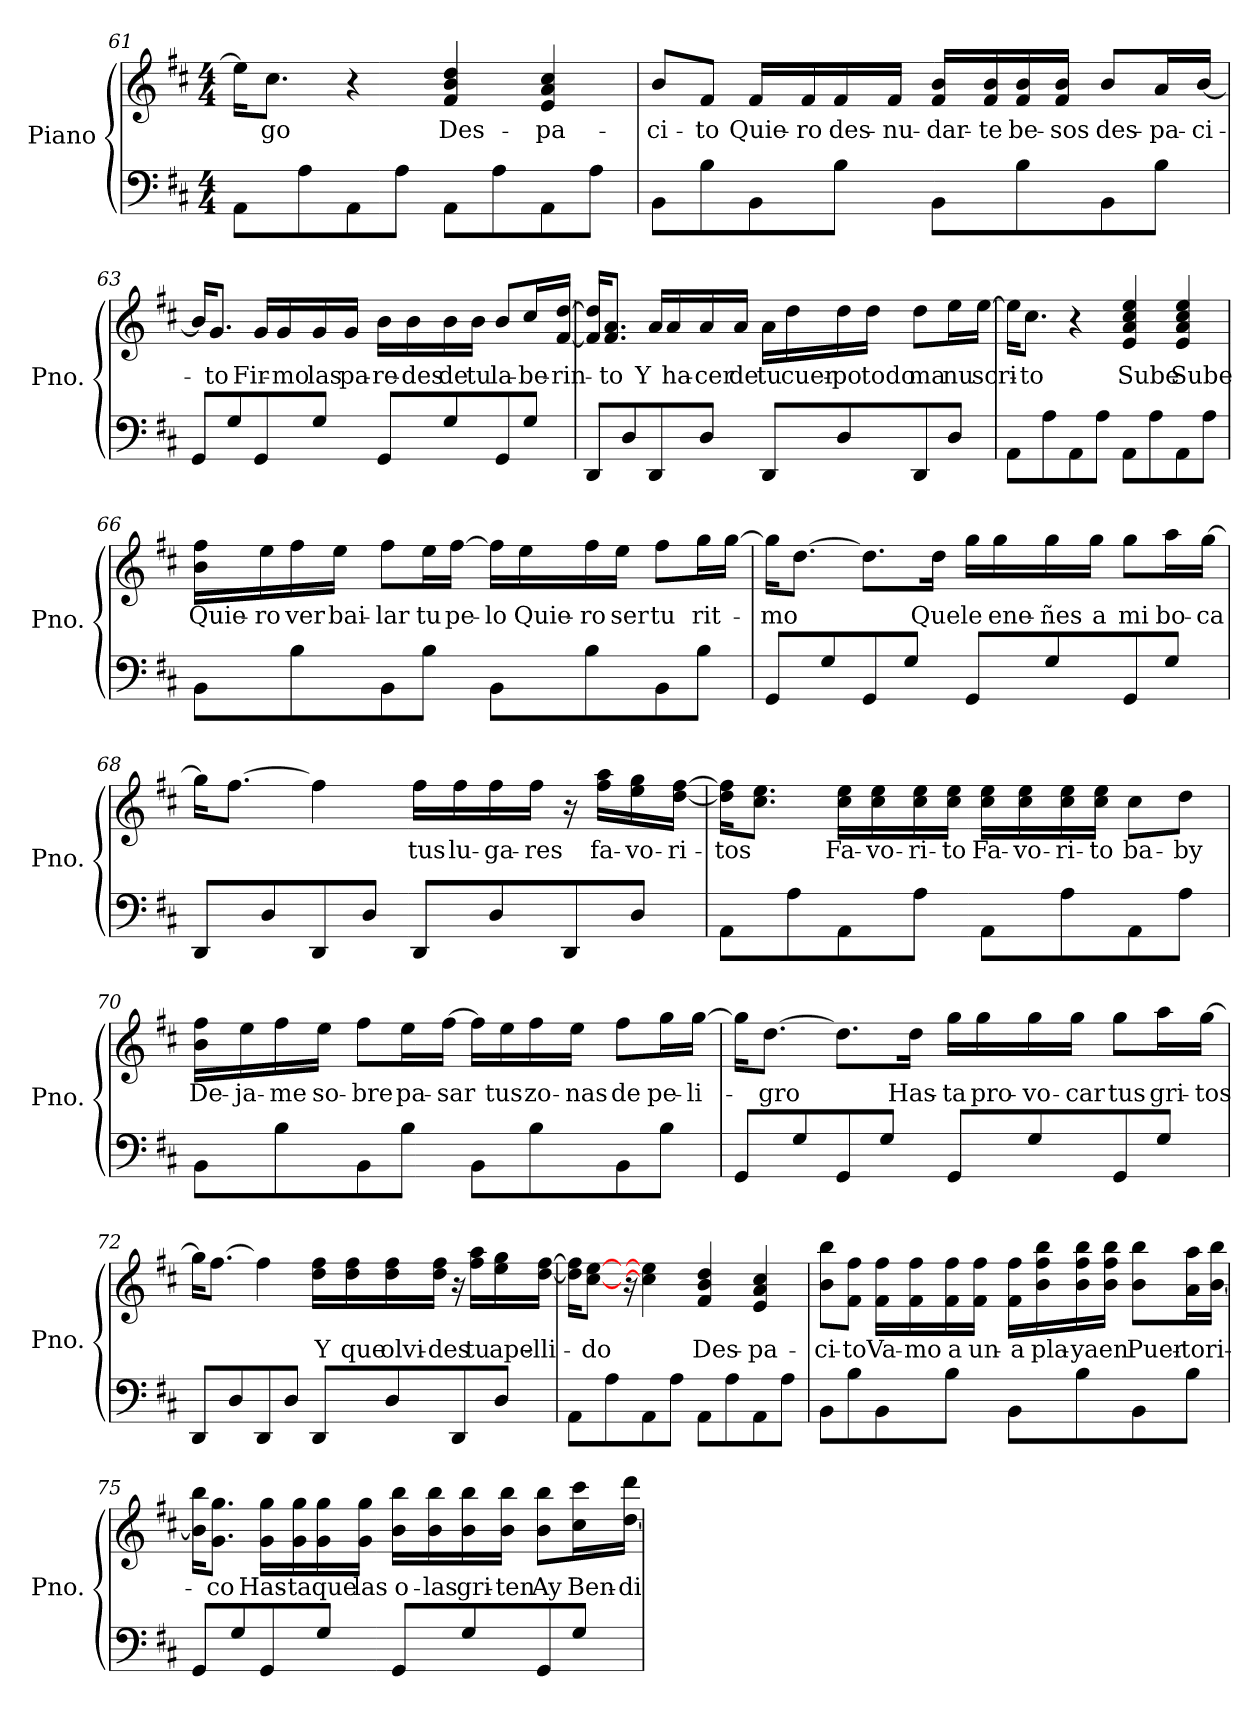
**kern	**kern	**text
*part1	*part1	*part1
*staff2	*staff1	*staff1
*I"Piano	*	*
*I'Pno.	*	*
*clefF4	*clefG2	*
*k[f#c#]	*k[f#c#]	*
*M4/4	*M4/4	*
=61	=61	=61
8AA\L	16ee\KL]	.
!	!	!LO:LY:b
.	8.cc#\J	go
8A\	.	.
8AA\	4r	.
8A\J	.	.
!	!	!LO:LY:b
8AA\L	4f#/ 4b/ 4dd/	Des-
8A\	.	.
!	!	!LO:LY:b
8AA\	4e/ 4a/ 4cc#/	-pa-
8A\J	.	.
!!LO:LB:g=z
=62	=62	=62
!	!	!LO:LY:b
8BB\L	8b/L	-ci-
!	!	!LO:LY:b
8B\	8f#/J	-to
!	!	!LO:LY:b
8BB\	16f#/LL	Quie-
!	!	!LO:LY:b
.	16f#/	-ro
!	!	!LO:LY:b
8B\J	16f#/	des-
!	!	!LO:LY:b
.	16f#/JJ	-nu-
!	!	!LO:LY:b
8BB\L	16f#/ 16b/LL	-dar-
!	!	!LO:LY:b
.	16f#/ 16b/	-te
!	!	!LO:LY:b
8B\	16f#/ 16b/	be-
!	!	!LO:LY:b
.	16f#/ 16b/JJ	-sos
!	!	!LO:LY:b
8BB\	8b/L	des-
!	!	!LO:LY:b
8B\J	16a/L	-pa-
!	!	!LO:LY:b
.	[16b/JJ	-ci-
!!LO:LB:g=z
=63	=63	=63
8GG/L	16b/KL]	.
!	!	!LO:LY:b
.	8.g/J	-to
8G/	.	.
!	!	!LO:LY:b
8GG/	16g/LL	Fir-
!	!	!LO:LY:b
.	16g/	-mo
!	!	!LO:LY:b
8G/J	16g/	las
!	!	!LO:LY:b
.	16g/JJ	pa-
!	!	!LO:LY:b
8GG/L	16b\LL	-re-
!	!	!LO:LY:b
.	16b\	-des
!	!	!LO:LY:b
8G/	16b\	de
!	!	!LO:LY:b
.	16b\JJ	tu
!	!	!LO:LY:b
8GG/	8b/L	la-
!	!	!LO:LY:b
8G/J	16cc#/L	-be-
!	!	!LO:LY:b
.	[16f#/ [16dd/JJ	-rin-
!!LO:PB:g=z
=64	=64	=64
8DD/L	16f#/] 16dd/]KL	.
!	!	!LO:LY:b
.	8.f#/ 8.a/J	-to
8D/	.	.
!	!	!LO:LY:b
8DD/	16a/LL	Y
!	!	!LO:LY:b
.	16a/	ha-
!	!	!LO:LY:b
8D/J	16a/	-cer
!	!	!LO:LY:b
.	16a/JJ	de
!	!	!LO:LY:b
8DD/L	16a\LL	tu
!	!	!LO:LY:b
.	16dd\	cuer-
!	!	!LO:LY:b
8D/	16dd\	-po
!	!	!LO:LY:b
.	16dd\JJ	todo
!	!	!LO:LY:b
8DD/	8dd\L	ma
!	!	!LO:LY:b
8D/J	16ee\L	nu
!	!	!LO:LY:b
.	[16ee\JJ	scri-
=65	=65	=65
8AA\L	16ee\KL]	.
!	!	!LO:LY:b
.	8.cc#\J	-to
8A\	.	.
8AA\	4r	.
8A\J	.	.
!	!	!LO:LY:b
8AA\L	4e/ 4a/ 4cc#/ 4ee/	Sube
8A\	.	.
!	!	!LO:LY:b
8AA\	4e/ 4a/ 4cc#/ 4ee/	Sube
8A\J	.	.
!!LO:LB:g=z
=66	=66	=66
!	!	!LO:LY:b
8BB\L	16b\ 16ff#\LL	Quie-
!	!	!LO:LY:b
.	16ee\	-ro
!	!	!LO:LY:b
8B\	16ff#\	ver
!	!	!LO:LY:b
.	16ee\JJ	bai-
!	!	!LO:LY:b
8BB\	8ff#\L	-lar
!	!	!LO:LY:b
8B\J	16ee\L	tu
!	!	!LO:LY:b
.	[16ff#\JJ	pe-
!	!	!LO:LY:b
8BB\L	16ff#\LL]	-lo
!	!	!LO:LY:b
.	16ee\	Quie-
!	!	!LO:LY:b
8B\	16ff#\	-ro
!	!	!LO:LY:b
.	16ee\JJ	ser
!	!	!LO:LY:b
8BB\	8ff#\L	tu
!	!	!LO:LY:b
8B\J	16gg\L	rit-
.	[16gg\JJ	.
!!LO:LB:g=z
=67	=67	=67
!	!	!LO:LY:b
8GG/L	16gg\KL]	-mo
.	[8.dd\J	.
8G/	.	.
8GG/	8.dd\L]	.
8G/J	.	.
!	!	!LO:LY:b
.	16dd\Jk	Que
!	!	!LO:LY:b
8GG/L	16gg\LL	le
!	!	!LO:LY:b
.	16gg\	ene-
!	!	!LO:LY:b
8G/	16gg\	-ñes
!	!	!LO:LY:b
.	16gg\JJ	a
!	!	!LO:LY:b
8GG/	8gg\L	mi
!	!	!LO:LY:b
8G/J	16aa\L	bo-
!	!	!LO:LY:b
.	[16gg\JJ	-ca
!!LO:LB:g=z
=68	=68	=68
8DD/L	16gg\KL]	.
.	[8.ff#\J	.
8D/	.	.
8DD/	4ff#\]	.
8D/J	.	.
!	!	!LO:LY:b
8DD/L	16ff#\LL	tus
!	!	!LO:LY:b
.	16ff#\	lu-
!	!	!LO:LY:b
8D/	16ff#\	-ga-
!	!	!LO:LY:b
.	16ff#\JJ	-res
8DD/	16r	.
!	!	!LO:LY:b
.	16ff#\ 16aa\LL	fa-
!	!	!LO:LY:b
8D/J	16ee\ 16gg\	-vo-
!	!	!LO:LY:b
.	[16dd\ [16ff#\JJ	-ri-
=69	=69	=69
!	!	!LO:LY:b
8AA\L	16dd\] 16ff#\]KL	-tos
.	8.cc#\ 8.ee\J	.
8A\	.	.
!	!	!LO:LY:b
8AA\	16cc#\ 16ee\LL	Fa-
!	!	!LO:LY:b
.	16cc#\ 16ee\	-vo-
!	!	!LO:LY:b
8A\J	16cc#\ 16ee\	-ri-
!	!	!LO:LY:b
.	16cc#\ 16ee\JJ	-to
!	!	!LO:LY:b
8AA\L	16cc#\ 16ee\LL	Fa-
!	!	!LO:LY:b
.	16cc#\ 16ee\	-vo-
!	!	!LO:LY:b
8A\	16cc#\ 16ee\	ri-
!	!	!LO:LY:b
.	16cc#\ 16ee\JJ	-to
!	!	!LO:LY:b
8AA\	8cc#\L	ba-
!	!	!LO:LY:b
8A\J	8dd\J	-by
!!LO:LB:g=z
=70	=70	=70
!	!	!LO:LY:b
8BB\L	16b\ 16ff#\LL	De-
!	!	!LO:LY:b
.	16ee\	-ja-
!	!	!LO:LY:b
8B\	16ff#\	-me
!	!	!LO:LY:b
.	16ee\JJ	so-
!	!	!LO:LY:b
8BB\	8ff#\L	-bre
!	!	!LO:LY:b
8B\J	16ee\L	pa-
!	!	!LO:LY:b
.	[16ff#\JJ	-sar
8BB\L	16ff#\LL]	.
!	!	!LO:LY:b
.	16ee\	tus
!	!	!LO:LY:b
8B\	16ff#\	zo-
!	!	!LO:LY:b
.	16ee\JJ	-nas
!	!	!LO:LY:b
8BB\	8ff#\L	de
!	!	!LO:LY:b
8B\J	16gg\L	pe-
!	!	!LO:LY:b
.	[16gg\JJ	-li-
!!LO:PB:g=z
=71	=71	=71
8GG/L	16gg\KL]	.
!	!	!LO:LY:b
.	[8.dd\J	-gro
8G/	.	.
8GG/	8.dd\L]	.
8G/J	.	.
!	!	!LO:LY:b
.	16dd\Jk	Has-
!	!	!LO:LY:b
8GG/L	16gg\LL	-ta
!	!	!LO:LY:b
.	16gg\	pro-
!	!	!LO:LY:b
8G/	16gg\	-vo-
!	!	!LO:LY:b
.	16gg\JJ	-car
!	!	!LO:LY:b
8GG/	8gg\L	tus
!	!	!LO:LY:b
8G/J	16aa\L	gri-
!	!	!LO:LY:b
.	[16gg\JJ	-tos
!!LO:LB:g=z
=72	=72	=72
8DD/L	16gg\KL]	.
.	[8.ff#\J	.
8D/	.	.
8DD/	4ff#\]	.
8D/J	.	.
!	!	!LO:LY:b
8DD/L	16dd\ 16ff#\LL	Y
!	!	!LO:LY:b
.	16dd\ 16ff#\	que
!	!	!LO:LY:b
8D/	16dd\ 16ff#\	olvi-
!	!	!LO:LY:b
.	16dd\ 16ff#\JJ	-des
8DD/	16r	.
!	!	!LO:LY:b
.	16ff#\ 16aa\LL	tu
!	!	!LO:LY:b
8D/J	16ee\ 16gg\	ape-
!	!	!LO:LY:b
.	[16dd\ [16ff#\JJ	-lli-
=73	=73	=73
8AA\L	16dd\] 16ff#\]KL	.
!	!	!LO:LY:b
.	[8cc#\ [8ee\J	-do
8A\	.	.
.	16r	.
8AA\	4cc#\] 4ee\]	.
8A\J	.	.
!	!	!LO:LY:b
8AA\L	4f#/ 4b/ 4dd/	Des-
8A\	.	.
!	!	!LO:LY:b
8AA\	4e/ 4a/ 4cc#/	-pa-
8A\J	.	.
!!LO:LB:g=z
=74	=74	=74
!	!	!LO:LY:b
8BB\L	8b\ 8bb\L	-ci-
!	!	!LO:LY:b
8B\	8f#\ 8ff#\J	-to
!	!	!LO:LY:b
8BB\	16f#\ 16ff#\LL	Va-
!	!	!LO:LY:b
.	16f#\ 16ff#\	-mo
!	!	!LO:LY:b
8B\J	16f#\ 16ff#\	a
!	!	!LO:LY:b
.	16f#\ 16ff#\JJ	un-
!	!	!LO:LY:b
8BB\L	16f#\ 16ff#\LL	-a
!	!	!LO:LY:b
.	16b\ 16ff#\ 16bb\	pla-
!	!	!LO:LY:b
8B\	16b\ 16ff#\ 16bb\	-ya
!	!	!LO:LY:b
.	16b\ 16ff#\ 16bb\JJ	en
!	!	!LO:LY:b
8BB\	8b\ 8bb\L	Puer-
!	!	!LO:LY:b
8B\J	16a\ 16aa\L	-to
!	!	!LO:LY:b
.	[16b\ 16bb\JJ	ri-
!!LO:PB:g=z
=75	=75	=75
8GG/L	16b\] 16bb\KL	.
!	!	!LO:LY:b
.	8.g\ 8.gg\J	-co
8G/	.	.
!	!	!LO:LY:b
8GG/	16g\ 16gg\LL	Has-
!	!	!LO:LY:b
.	16g\ 16gg\	-ta
!	!	!LO:LY:b
8G/J	16g\ 16gg\	que
!	!	!LO:LY:b
.	16g\ 16gg\JJ	las
!	!	!LO:LY:b
8GG/L	16b\ 16bb\LL	o-
!	!	!LO:LY:b
.	16b\ 16bb\	-las
!	!	!LO:LY:b
8G/	16b\ 16bb\	gri-
!	!	!LO:LY:b
.	16b\ 16bb\JJ	-ten
!	!	!LO:LY:b
8GG/	8b\ 8bb\L	Ay
!	!	!LO:LY:b
8G/J	16cc#\ 16ccc#\L	Ben-
!	!	!LO:LY:b
.	[16dd\ 16ddd\JJ	-di-
=	=	=
*-	*-	*-
